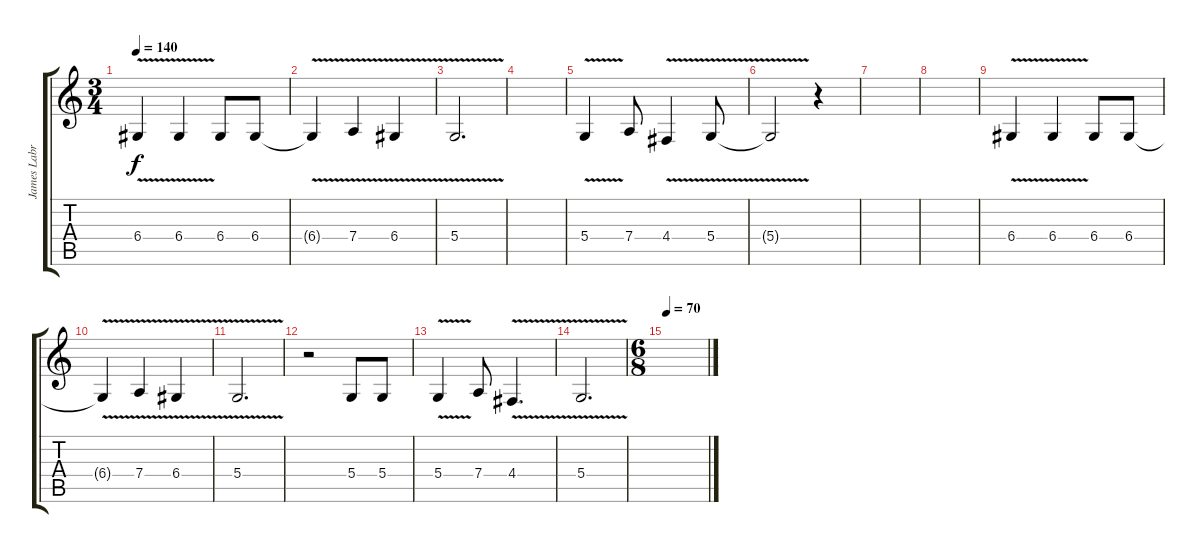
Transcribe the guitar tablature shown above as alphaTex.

\track ("James Labrie" "James Labr") {instrument clarinet}
\staff {score tabs}
\tuning (E4 B3 G3 D3 A2 E2) {hide}
\ts (3 4)
\tempo 140
\clef g2
\ks c
6.4{v}.4{dy f} 6.4{v}.4 6.4.8 6.4.8 |
6.4{v t}.4 7.4{v}.4 6.4{v}.4 |
5.4{v}.2{d} |
|
5.4{v}.4 7.4.8 4.4{v}.4 5.4{v}.8 |
5.4{v t}.2 r.4 |
|
|
6.4{v}.4 6.4{v}.4 6.4.8 6.4.8 |
6.4{v t}.4 7.4{v}.4 6.4{v}.4 |
5.4{v}.2{d} |
r.2 5.4.8 5.4.8 |
5.4{v}.4 7.4.8 4.4{v}.4{d} |
5.4{v}.2{d} |
\ts (6 8)
\tempo 70
